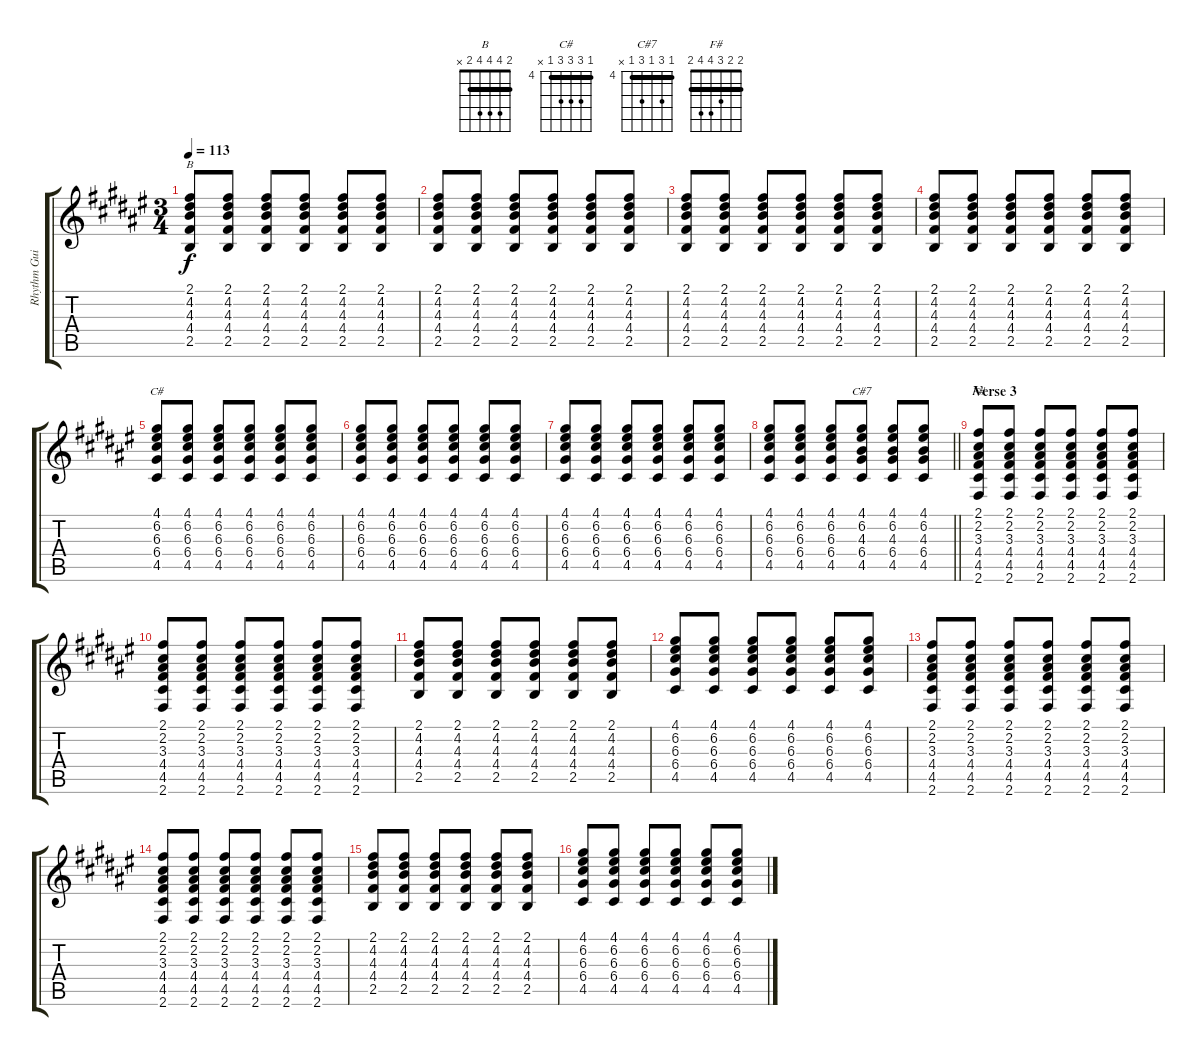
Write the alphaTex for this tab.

\track ("Rhythm Guitar" "Rhythm Gui") {instrument acousticguitarsteel}
\staff {score tabs}
\tuning (E4 B3 G3 D3 A2 E2) {hide}
\chord ("B" 2 4 4 4 2 x) {barre 2}
\chord ("C#" 4 6 6 6 4 x) {firstfret 4 barre 4}
\chord ("C#7" 4 6 4 6 4 x) {firstfret 4 barre 4}
\chord ("F#" 2 2 3 4 4 2) {barre 2}
\ts (3 4)
\tempo 113
\clef g2
\ks f#
(2.1 4.2 4.3 4.4 2.5).8{ch "B" dy f} (2.1 4.2 4.3 4.4 2.5).8 (2.1 4.2 4.3 4.4 2.5).8 (2.1 4.2 4.3 4.4 2.5).8 (2.1 4.2 4.3 4.4 2.5).8 (2.1 4.2 4.3 4.4 2.5).8 |
(2.1 4.2 4.3 4.4 2.5).8 (2.1 4.2 4.3 4.4 2.5).8 (2.1 4.2 4.3 4.4 2.5).8 (2.1 4.2 4.3 4.4 2.5).8 (2.1 4.2 4.3 4.4 2.5).8 (2.1 4.2 4.3 4.4 2.5).8 |
(2.1 4.2 4.3 4.4 2.5).8 (2.1 4.2 4.3 4.4 2.5).8 (2.1 4.2 4.3 4.4 2.5).8 (2.1 4.2 4.3 4.4 2.5).8 (2.1 4.2 4.3 4.4 2.5).8 (2.1 4.2 4.3 4.4 2.5).8 |
(2.1 4.2 4.3 4.4 2.5).8 (2.1 4.2 4.3 4.4 2.5).8 (2.1 4.2 4.3 4.4 2.5).8 (2.1 4.2 4.3 4.4 2.5).8 (2.1 4.2 4.3 4.4 2.5).8 (2.1 4.2 4.3 4.4 2.5).8 |
(4.1 6.2 6.3 6.4 4.5).8{ch "C#"} (4.1 6.2 6.3 6.4 4.5).8 (4.1 6.2 6.3 6.4 4.5).8 (4.1 6.2 6.3 6.4 4.5).8 (4.1 6.2 6.3 6.4 4.5).8 (4.1 6.2 6.3 6.4 4.5).8 |
(4.1 6.2 6.3 6.4 4.5).8 (4.1 6.2 6.3 6.4 4.5).8 (4.1 6.2 6.3 6.4 4.5).8 (4.1 6.2 6.3 6.4 4.5).8 (4.1 6.2 6.3 6.4 4.5).8 (4.1 6.2 6.3 6.4 4.5).8 |
(4.1 6.2 6.3 6.4 4.5).8 (4.1 6.2 6.3 6.4 4.5).8 (4.1 6.2 6.3 6.4 4.5).8 (4.1 6.2 6.3 6.4 4.5).8 (4.1 6.2 6.3 6.4 4.5).8 (4.1 6.2 6.3 6.4 4.5).8 |
\barLineRight lightlight
(4.1 6.2 6.3 6.4 4.5).8 (4.1 6.2 6.3 6.4 4.5).8 (4.1 6.2 6.3 6.4 4.5).8 (4.1 6.2 4.3 6.4 4.5).8{ch "C#7"} (4.1 6.2 4.3 6.4 4.5).8 (4.1 6.2 4.3 6.4 4.5).8 |
\section ("" "Verse 3")
(2.1 2.2 3.3 4.4 4.5 2.6).8{ch "F#"} (2.1 2.2 3.3 4.4 4.5 2.6).8 (2.1 2.2 3.3 4.4 4.5 2.6).8 (2.1 2.2 3.3 4.4 4.5 2.6).8 (2.1 2.2 3.3 4.4 4.5 2.6).8 (2.1 2.2 3.3 4.4 4.5 2.6).8 |
(2.1 2.2 3.3 4.4 4.5 2.6).8 (2.1 2.2 3.3 4.4 4.5 2.6).8 (2.1 2.2 3.3 4.4 4.5 2.6).8 (2.1 2.2 3.3 4.4 4.5 2.6).8 (2.1 2.2 3.3 4.4 4.5 2.6).8 (2.1 2.2 3.3 4.4 4.5 2.6).8 |
(2.1 4.2 4.3 4.4 2.5).8 (2.1 4.2 4.3 4.4 2.5).8 (2.1 4.2 4.3 4.4 2.5).8 (2.1 4.2 4.3 4.4 2.5).8 (2.1 4.2 4.3 4.4 2.5).8 (2.1 4.2 4.3 4.4 2.5).8 |
(4.1 6.2 6.3 6.4 4.5).8 (4.1 6.2 6.3 6.4 4.5).8 (4.1 6.2 6.3 6.4 4.5).8 (4.1 6.2 6.3 6.4 4.5).8 (4.1 6.2 6.3 6.4 4.5).8 (4.1 6.2 6.3 6.4 4.5).8 |
(2.1 2.2 3.3 4.4 4.5 2.6).8 (2.1 2.2 3.3 4.4 4.5 2.6).8 (2.1 2.2 3.3 4.4 4.5 2.6).8 (2.1 2.2 3.3 4.4 4.5 2.6).8 (2.1 2.2 3.3 4.4 4.5 2.6).8 (2.1 2.2 3.3 4.4 4.5 2.6).8 |
(2.1 2.2 3.3 4.4 4.5 2.6).8 (2.1 2.2 3.3 4.4 4.5 2.6).8 (2.1 2.2 3.3 4.4 4.5 2.6).8 (2.1 2.2 3.3 4.4 4.5 2.6).8 (2.1 2.2 3.3 4.4 4.5 2.6).8 (2.1 2.2 3.3 4.4 4.5 2.6).8 |
(2.1 4.2 4.3 4.4 2.5).8 (2.1 4.2 4.3 4.4 2.5).8 (2.1 4.2 4.3 4.4 2.5).8 (2.1 4.2 4.3 4.4 2.5).8 (2.1 4.2 4.3 4.4 2.5).8 (2.1 4.2 4.3 4.4 2.5).8 |
(4.1 6.2 6.3 6.4 4.5).8 (4.1 6.2 6.3 6.4 4.5).8 (4.1 6.2 6.3 6.4 4.5).8 (4.1 6.2 6.3 6.4 4.5).8 (4.1 6.2 6.3 6.4 4.5).8 (4.1 6.2 6.3 6.4 4.5).8
